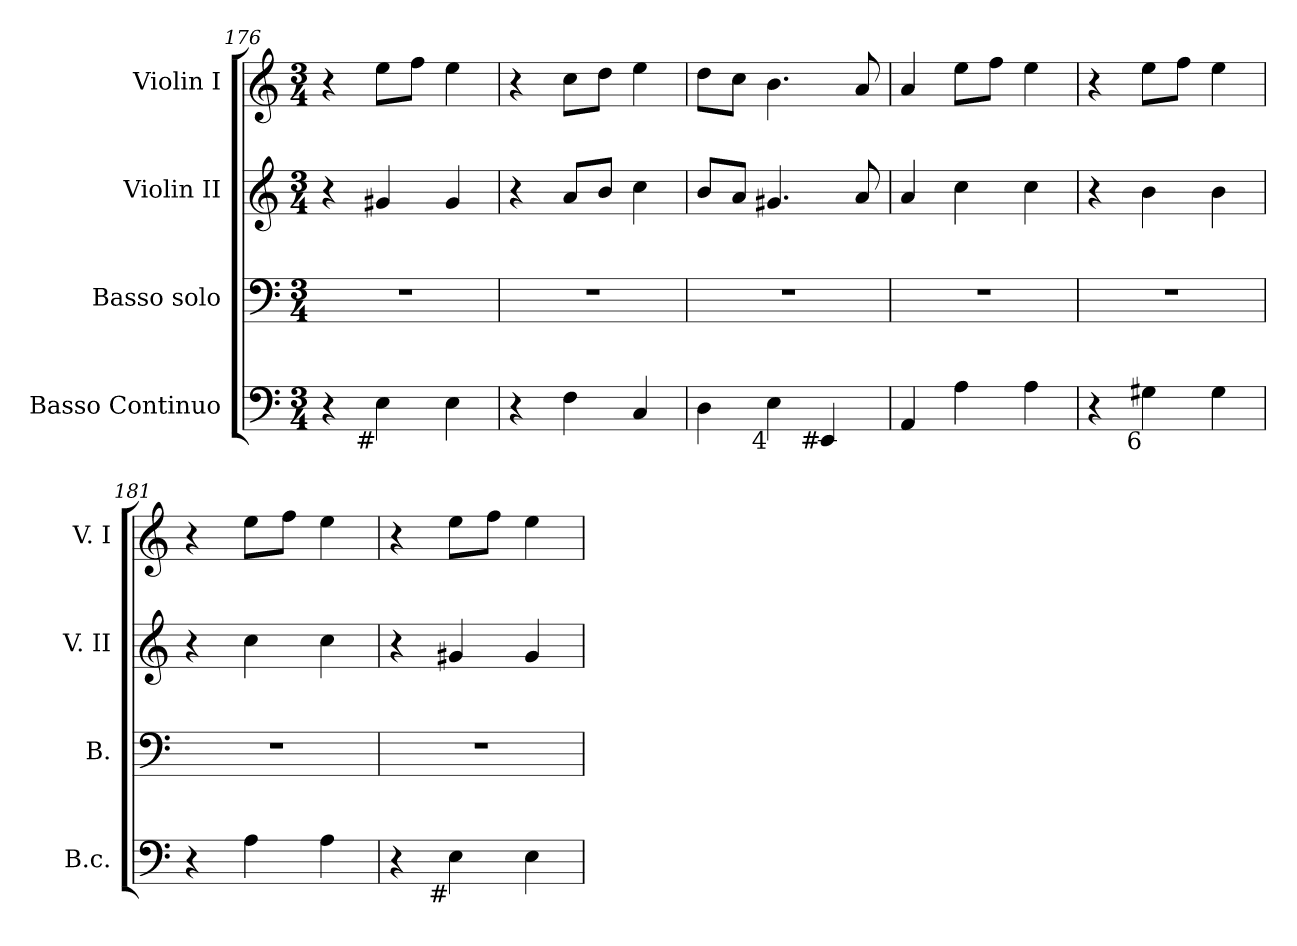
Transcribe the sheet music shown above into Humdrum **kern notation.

**kern	**kern	**kern	**kern
*part4	*part3	*part2	*part1
*staff4	*staff3	*staff2	*staff1
*I"Basso Continuo	*I"Basso solo	*I"Violin II	*I"Violin I
*I'B.c.	*I'B.	*I'V. II	*I'V. I
*clefF4	*clefF4	*clefG2	*clefG2
*k[]	*k[]	*k[]	*k[]
*a:	*a:	*a:	*a:
*M3/4	*M3/4	*M3/4	*M3/4
=176	=176	=176	=176
!	!LO:N:vis=1	!	!
4r	2.r	4r	4r
!LO:TX:b:rj:t=#	!	!	!
4Ei\	.	4g#Xi/	8eei\L
.	.	.	8ffi\J
4Ei\	.	4g#i/	4eei\
=177	=177	=177	=177
!	!LO:N:vis=1	!	!
4r	2.r	4r	4r
4Fi\	.	8ai/L	8cci\L
.	.	8bi/J	8ddi\J
4Ci/	.	4cci\	4eei\
!!LO:LB:g=z
=178	=178	=178	=178
!	!LO:N:vis=1	!	!
4Di\	2.r	8bi/L	8ddi\L
.	.	8ai/J	8cci\J
!LO:TX:b:rj:t=4	!	!	!
4Ei\	.	4.g#Xi/	4.bi\
!LO:TX:b:rj:t=#	!	!	!
4EEi/	.	.	.
.	.	8ai/	8ai/
=179	=179	=179	=179
!	!LO:N:vis=1	!	!
4AAi/	2.r	4ai/	4ai/
4Ai\	.	4cci\	8eei\L
.	.	.	8ffi\J
4Ai\	.	4cci\	4eei\
=180	=180	=180	=180
!	!LO:N:vis=1	!	!
4r	2.r	4r	4r
!LO:TX:b:rj:t=6	!	!	!
4G#Xi\	.	4bi\	8eei\L
.	.	.	8ffi\J
4G#i\	.	4bi\	4eei\
=181	=181	=181	=181
!	!LO:N:vis=1	!	!
4r	2.r	4r	4r
4Ai\	.	4cci\	8eei\L
.	.	.	8ffi\J
4Ai\	.	4cci\	4eei\
=182	=182	=182	=182
!	!LO:N:vis=1	!	!
4r	2.r	4r	4r
!LO:TX:b:rj:t=#	!	!	!
4Ei\	.	4g#Xi/	8eei\L
.	.	.	8ffi\J
4Ei\	.	4g#i/	4eei\
=	=	=	=
*-	*-	*-	*-
